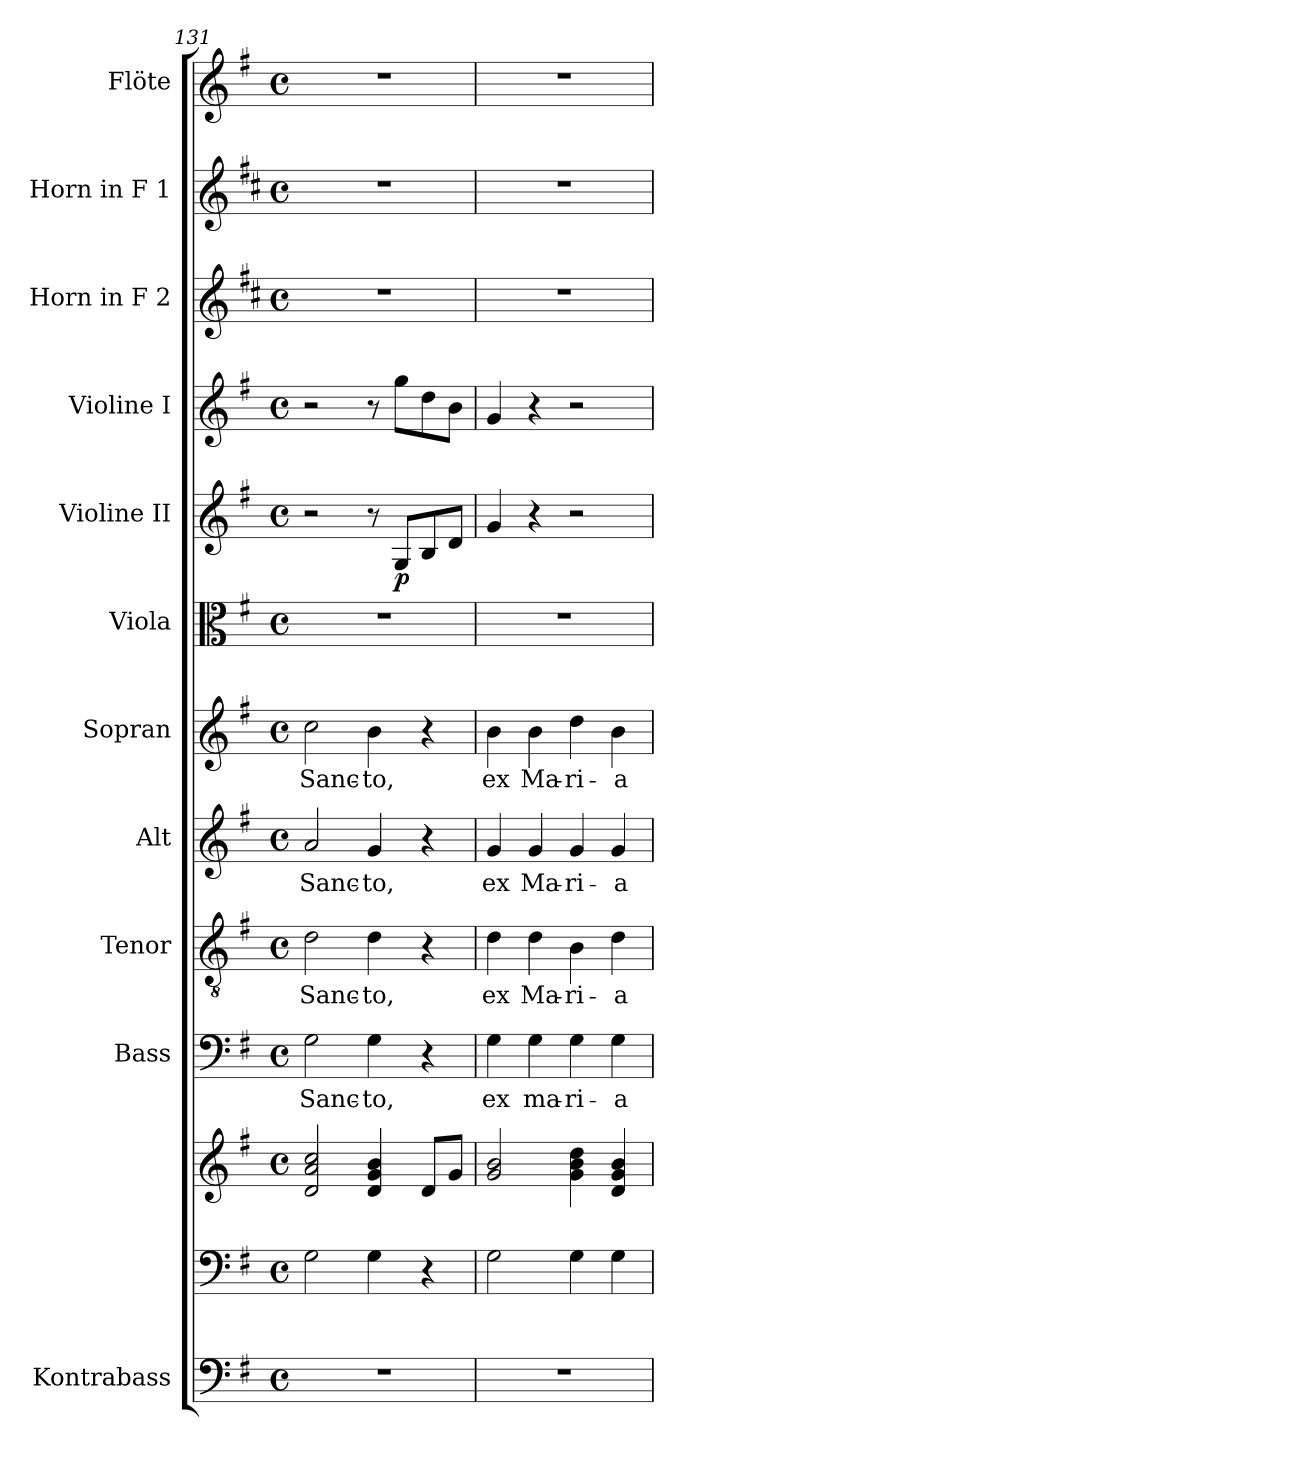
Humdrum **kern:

**kern	**kern	**kern	**kern	**text	**kern	**text	**kern	**text	**kern	**text	**kern	**kern	**dynam	**kern	**kern	**kern	**kern
*part12	*part11	*part11	*part10	*part10	*part9	*part9	*part8	*part8	*part7	*part7	*part6	*part5	*part5	*part4	*part3	*part2	*part1
*staff13	*staff12	*staff11	*staff10	*staff10	*staff9	*staff9	*staff8	*staff8	*staff7	*staff7	*staff6	*staff5	*staff5	*staff4	*staff3	*staff2	*staff1
*I"Kontrabass	*	*	*I"Bass	*	*I"Tenor	*	*I"Alt	*	*I"Sopran	*	*I"Viola	*I"Violine II	*	*I"Violine I	*I"Horn in F 2	*I"Horn in F 1	*I"Flöte
*I'Kb.	*	*	*I'B.	*	*I'T.	*	*I'A.	*	*I'S.	*	*I'Vla.	*I'Vl. II	*	*I'Vl. I	*	*	*I'Fl.
*clefF4	*clefF4	*clefG2	*clefF4	*	*clefGv2	*	*clefG2	*	*clefG2	*	*clefC3	*clefG2	*	*clefG2	*clefG2	*clefG2	*clefG2
*ITrd7c12	*	*	*	*	*	*	*	*	*	*	*	*	*	*	*ITrd4c7	*ITrd4c7	*
*k[f#]	*k[f#]	*k[f#]	*k[f#]	*	*k[f#]	*	*k[f#]	*	*k[f#]	*	*k[f#]	*k[f#]	*	*k[f#]	*k[f#]	*k[f#]	*k[f#]
*G:	*G:	*G:	*G:	*	*G:	*	*G:	*	*G:	*	*G:	*G:	*	*G:	*G:	*G:	*G:
*M4/4	*M4/4	*M4/4	*M4/4	*	*M4/4	*	*M4/4	*	*M4/4	*	*M4/4	*M4/4	*	*M4/4	*M4/4	*M4/4	*M4/4
*met(c)	*met(c)	*met(c)	*met(c)	*	*met(c)	*	*met(c)	*	*met(c)	*	*met(c)	*met(c)	*	*met(c)	*met(c)	*met(c)	*met(c)
=131	=131	=131	=131	=131	=131	=131	=131	=131	=131	=131	=131	=131	=131	=131	=131	=131	=131
!	!	!	!	!LO:LY:b	!	!LO:LY:b	!	!LO:LY:b	!	!LO:LY:b	!	!	!	!	!	!	!
1r	2G\	2d/ 2a/ 2cc/	2G\	Sanc-	2d\	Sanc-	2a/	Sanc-	2cc\	Sanc-	1r	2r	.	2r	1r	1r	1r
!	!	!	!	!LO:LY:b	!	!LO:LY:b	!	!LO:LY:b	!	!LO:LY:b	!	!	!	!	!	!	!
.	4G\	4d/ 4g/ 4b/	4G\	-to,	4d\	-to,	4g/	-to,	4b\	-to,	.	8r	.	8r	.	.	.
!	!	!	!	!	!	!	!	!	!	!	!	!	!LO:DY:b	!	!	!	!
.	.	.	.	.	.	.	.	.	.	.	.	8G/L	p	8gg\L	.	.	.
.	4r	8d/L	4r	.	4r	.	4r	.	4r	.	.	8B/	.	8dd\	.	.	.
.	.	8g/J	.	.	.	.	.	.	.	.	.	8d/J	.	8b\J	.	.	.
=132	=132	=132	=132	=132	=132	=132	=132	=132	=132	=132	=132	=132	=132	=132	=132	=132	=132
!	!	!	!	!LO:LY:b	!	!LO:LY:b	!	!LO:LY:b	!	!LO:LY:b	!	!	!	!	!	!	!
1r	2G\	2g/ 2b/	4G\	ex	4d\	ex	4g/	ex	4b\	ex	1r	4g/	.	4g/	1r	1r	1r
!	!	!	!	!LO:LY:b	!	!LO:LY:b	!	!LO:LY:b	!	!LO:LY:b	!	!	!	!	!	!	!
.	.	.	4G\	ma-	4d\	Ma-	4g/	Ma-	4b\	Ma-	.	4r	.	4r	.	.	.
!	!	!	!	!LO:LY:b	!	!LO:LY:b	!	!LO:LY:b	!	!LO:LY:b	!	!	!	!	!	!	!
.	4G\	4g\ 4b\ 4dd\	4G\	-ri-	4B\	-ri-	4g/	-ri-	4dd\	-ri-	.	2r	.	2r	.	.	.
!	!	!	!	!LO:LY:b	!	!LO:LY:b	!	!LO:LY:b	!	!LO:LY:b	!	!	!	!	!	!	!
.	4G\	4d/ 4g/ 4b/	4G\	-a	4d\	-a	4g/	-a	4b\	-a	.	.	.	.	.	.	.
=	=	=	=	=	=	=	=	=	=	=	=	=	=	=	=	=	=
*-	*-	*-	*-	*-	*-	*-	*-	*-	*-	*-	*-	*-	*-	*-	*-	*-	*-
